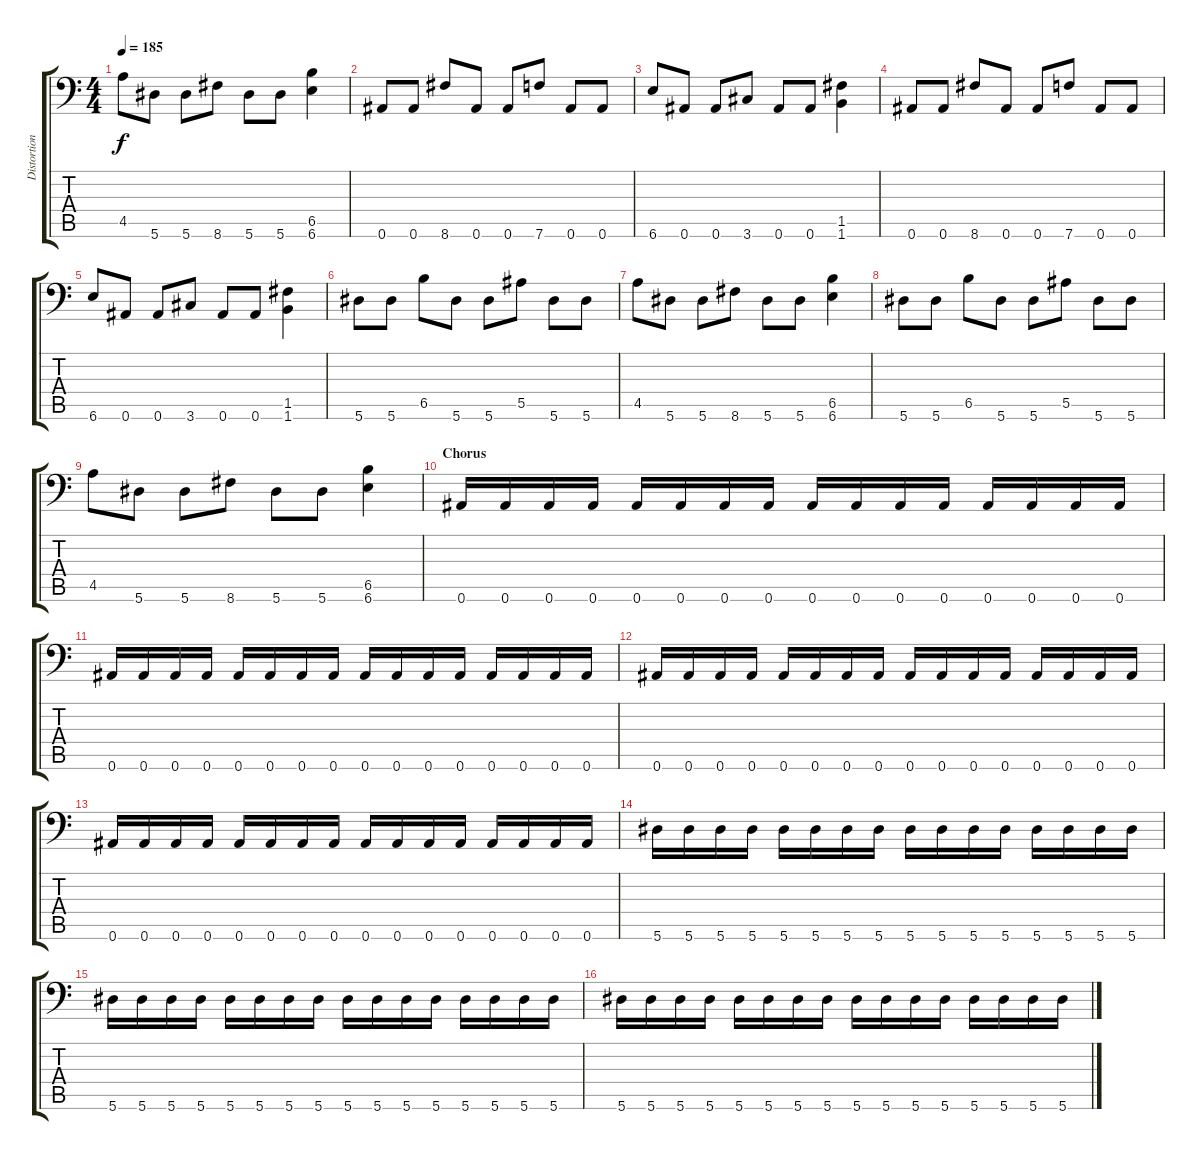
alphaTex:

\track ("Distortion Guitar" "Distortion") {instrument distortionguitar}
\staff {score tabs}
\tuning (C4 G3 Eb3 Bb2 F2 Bb1) {hide}
\ts (4 4)
\tempo 185
\clef f4
\ks c
4.5.8{dy f} 5.6.8 5.6.8 8.6.8 5.6.8 5.6.8 (6.5 6.6).4 |
0.6.8 0.6.8 8.6.8 0.6.8 0.6.8 7.6.8 0.6.8 0.6.8 |
6.6.8 0.6.8 0.6.8 3.6.8 0.6.8 0.6.8 (1.5 1.6).4 |
0.6.8 0.6.8 8.6.8 0.6.8 0.6.8 7.6.8 0.6.8 0.6.8 |
6.6.8 0.6.8 0.6.8 3.6.8 0.6.8 0.6.8 (1.5 1.6).4 |
5.6.8 5.6.8 6.5.8 5.6.8 5.6.8 5.5.8 5.6.8 5.6.8 |
4.5.8 5.6.8 5.6.8 8.6.8 5.6.8 5.6.8 (6.5 6.6).4 |
5.6.8 5.6.8 6.5.8 5.6.8 5.6.8 5.5.8 5.6.8 5.6.8 |
4.5.8 5.6.8 5.6.8 8.6.8 5.6.8 5.6.8 (6.5 6.6).4 |
\section ("" "Chorus")
0.6.16 0.6.16 0.6.16 0.6.16 0.6.16 0.6.16 0.6.16 0.6.16 0.6.16 0.6.16 0.6.16 0.6.16 0.6.16 0.6.16 0.6.16 0.6.16 |
0.6.16 0.6.16 0.6.16 0.6.16 0.6.16 0.6.16 0.6.16 0.6.16 0.6.16 0.6.16 0.6.16 0.6.16 0.6.16 0.6.16 0.6.16 0.6.16 |
0.6.16 0.6.16 0.6.16 0.6.16 0.6.16 0.6.16 0.6.16 0.6.16 0.6.16 0.6.16 0.6.16 0.6.16 0.6.16 0.6.16 0.6.16 0.6.16 |
0.6.16 0.6.16 0.6.16 0.6.16 0.6.16 0.6.16 0.6.16 0.6.16 0.6.16 0.6.16 0.6.16 0.6.16 0.6.16 0.6.16 0.6.16 0.6.16 |
5.6.16 5.6.16 5.6.16 5.6.16 5.6.16 5.6.16 5.6.16 5.6.16 5.6.16 5.6.16 5.6.16 5.6.16 5.6.16 5.6.16 5.6.16 5.6.16 |
5.6.16 5.6.16 5.6.16 5.6.16 5.6.16 5.6.16 5.6.16 5.6.16 5.6.16 5.6.16 5.6.16 5.6.16 5.6.16 5.6.16 5.6.16 5.6.16 |
5.6.16 5.6.16 5.6.16 5.6.16 5.6.16 5.6.16 5.6.16 5.6.16 5.6.16 5.6.16 5.6.16 5.6.16 5.6.16 5.6.16 5.6.16 5.6.16
